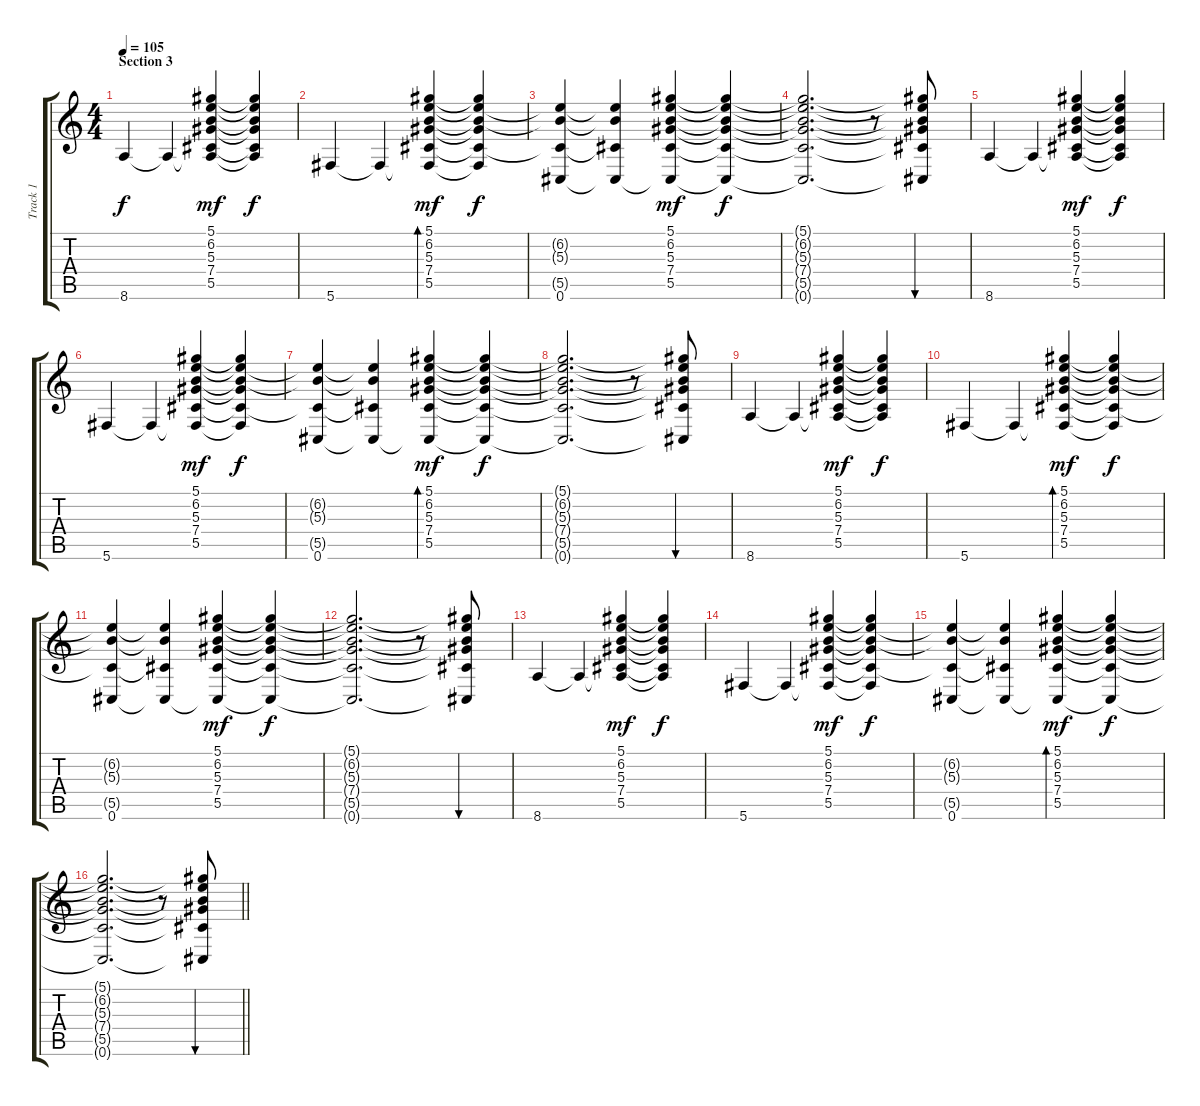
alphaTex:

\track ("Track 1" "Track 1") {instrument electricguitarjazz}
\staff {score tabs}
\tuning (Eb4 Bb3 Gb3 Db3 Ab2 Db2) {hide}
\ts (4 4)
\section ("" "Section 3")
\tempo 105
\clef g2
\ks c
8.6.4{dy f} 8.6{t}.4 (5.1 6.2 5.3 7.4 5.5 8.6{t}).4{dy mf} (5.1{t} 6.2{t} 5.3{t} 7.4{t} 5.5{t} 8.6{t}).4{dy f} |
5.6.4 5.6{t}.4 (5.1 6.2 5.3 7.4 5.5 5.6{t}).4{bd 120 dy mf} (5.1{t} 6.2{t} 5.3{t} 7.4{t} 5.5{t} 5.6{t}).4{dy f} |
(6.2{t} 5.3{t} 5.5{t} 0.6).4 (6.2{t} 5.3{t} 5.5{t} 0.6{t}).4 (5.1 6.2 5.3 7.4 5.5 0.6{t}).4{dy mf} (5.1{t} 6.2{t} 5.3{t} 7.4{t} 5.5{t} 0.6{t}).4{dy f} |
(5.1{t} 6.2{t} 5.3{t} 7.4{t} 5.5{t} 0.6{t}).2{d} r.8 (5.1{t} 6.2{t} 5.3{t} 7.4{t} 5.5{t} 0.6{t}).8{bu 240} |
8.6.4 8.6{t}.4 (5.1 6.2 5.3 7.4 5.5 8.6{t}).4{dy mf} (5.1{t} 6.2{t} 5.3{t} 7.4{t} 5.5{t} 8.6{t}).4{dy f} |
5.6.4 5.6{t}.4 (5.1 6.2 5.3 7.4 5.5 5.6{t}).4{dy mf} (5.1{t} 6.2{t} 5.3{t} 7.4{t} 5.5{t} 5.6{t}).4{dy f} |
(6.2{t} 5.3{t} 5.5{t} 0.6).4 (6.2{t} 5.3{t} 5.5{t} 0.6{t}).4 (5.1 6.2 5.3 7.4 5.5 0.6{t}).4{bd 240 dy mf} (5.1{t} 6.2{t} 5.3{t} 7.4{t} 5.5{t} 0.6{t}).4{dy f} |
(5.1{t} 6.2{t} 5.3{t} 7.4{t} 5.5{t} 0.6{t}).2{d} r.8 (5.1{t} 6.2{t} 5.3{t} 7.4{t} 5.5{t} 0.6{t}).8{bu 240} |
8.6.4 8.6{t}.4 (5.1 6.2 5.3 7.4 5.5 8.6{t}).4{dy mf} (5.1{t} 6.2{t} 5.3{t} 7.4{t} 5.5{t} 8.6{t}).4{dy f} |
5.6.4 5.6{t}.4 (5.1 6.2 5.3 7.4 5.5 5.6{t}).4{bd 120 dy mf} (5.1{t} 6.2{t} 5.3{t} 7.4{t} 5.5{t} 5.6{t}).4{dy f} |
(6.2{t} 5.3{t} 5.5{t} 0.6).4 (6.2{t} 5.3{t} 5.5{t} 0.6{t}).4 (5.1 6.2 5.3 7.4 5.5 0.6{t}).4{dy mf} (5.1{t} 6.2{t} 5.3{t} 7.4{t} 5.5{t} 0.6{t}).4{dy f} |
(5.1{t} 6.2{t} 5.3{t} 7.4{t} 5.5{t} 0.6{t}).2{d} r.8 (5.1{t} 6.2{t} 5.3{t} 7.4{t} 5.5{t} 0.6{t}).8{bu 240} |
8.6.4 8.6{t}.4 (5.1 6.2 5.3 7.4 5.5 8.6{t}).4{dy mf} (5.1{t} 6.2{t} 5.3{t} 7.4{t} 5.5{t} 8.6{t}).4{dy f} |
5.6.4 5.6{t}.4 (5.1 6.2 5.3 7.4 5.5 5.6{t}).4{dy mf} (5.1{t} 6.2{t} 5.3{t} 7.4{t} 5.5{t} 5.6{t}).4{dy f} |
(6.2{t} 5.3{t} 5.5{t} 0.6).4 (6.2{t} 5.3{t} 5.5{t} 0.6{t}).4 (5.1 6.2 5.3 7.4 5.5 0.6{t}).4{bd 240 dy mf} (5.1{t} 6.2{t} 5.3{t} 7.4{t} 5.5{t} 0.6{t}).4{dy f} |
\barLineRight lightlight
(5.1{t} 6.2{t} 5.3{t} 7.4{t} 5.5{t} 0.6{t}).2{d} r.8 (5.1{t} 6.2{t} 5.3{t} 7.4{t} 5.5{t} 0.6{t}).8{bu 240}
